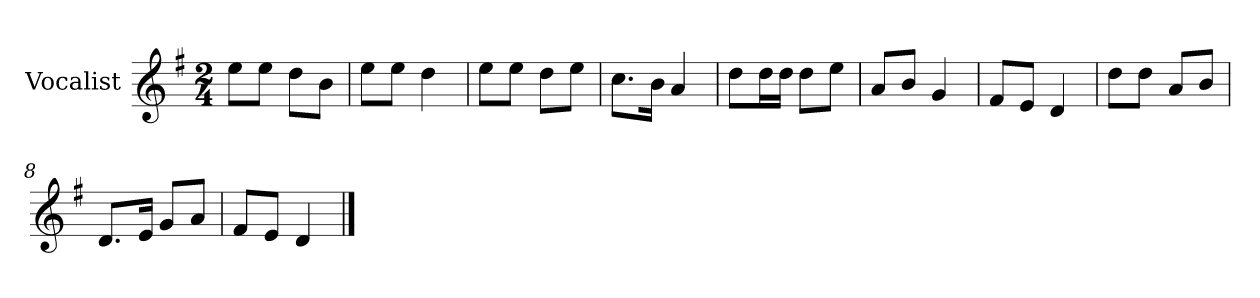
**kern
*part1
*staff1
*I"Vocalist
*k[f#]
*G:
*M2/4
=
8eeL
8eeJ
8ddL
8bJ
=1
8eeL
8eeJ
4dd
=2
8eeL
8eeJ
8ddL
8eeJ
=3
8.ccL
16bJk
4a
=4
8ddL
16ddL
16ddJJ
8ddL
8eeJ
=5
8aL
8bJ
4g
=6
8f#L
8eJ
4d
=7
8ddL
8ddJ
8aL
8bJ
=8
8.dL
16eJk
8gL
8aJ
=9
8f#L
8eJ
4d
==
*-
